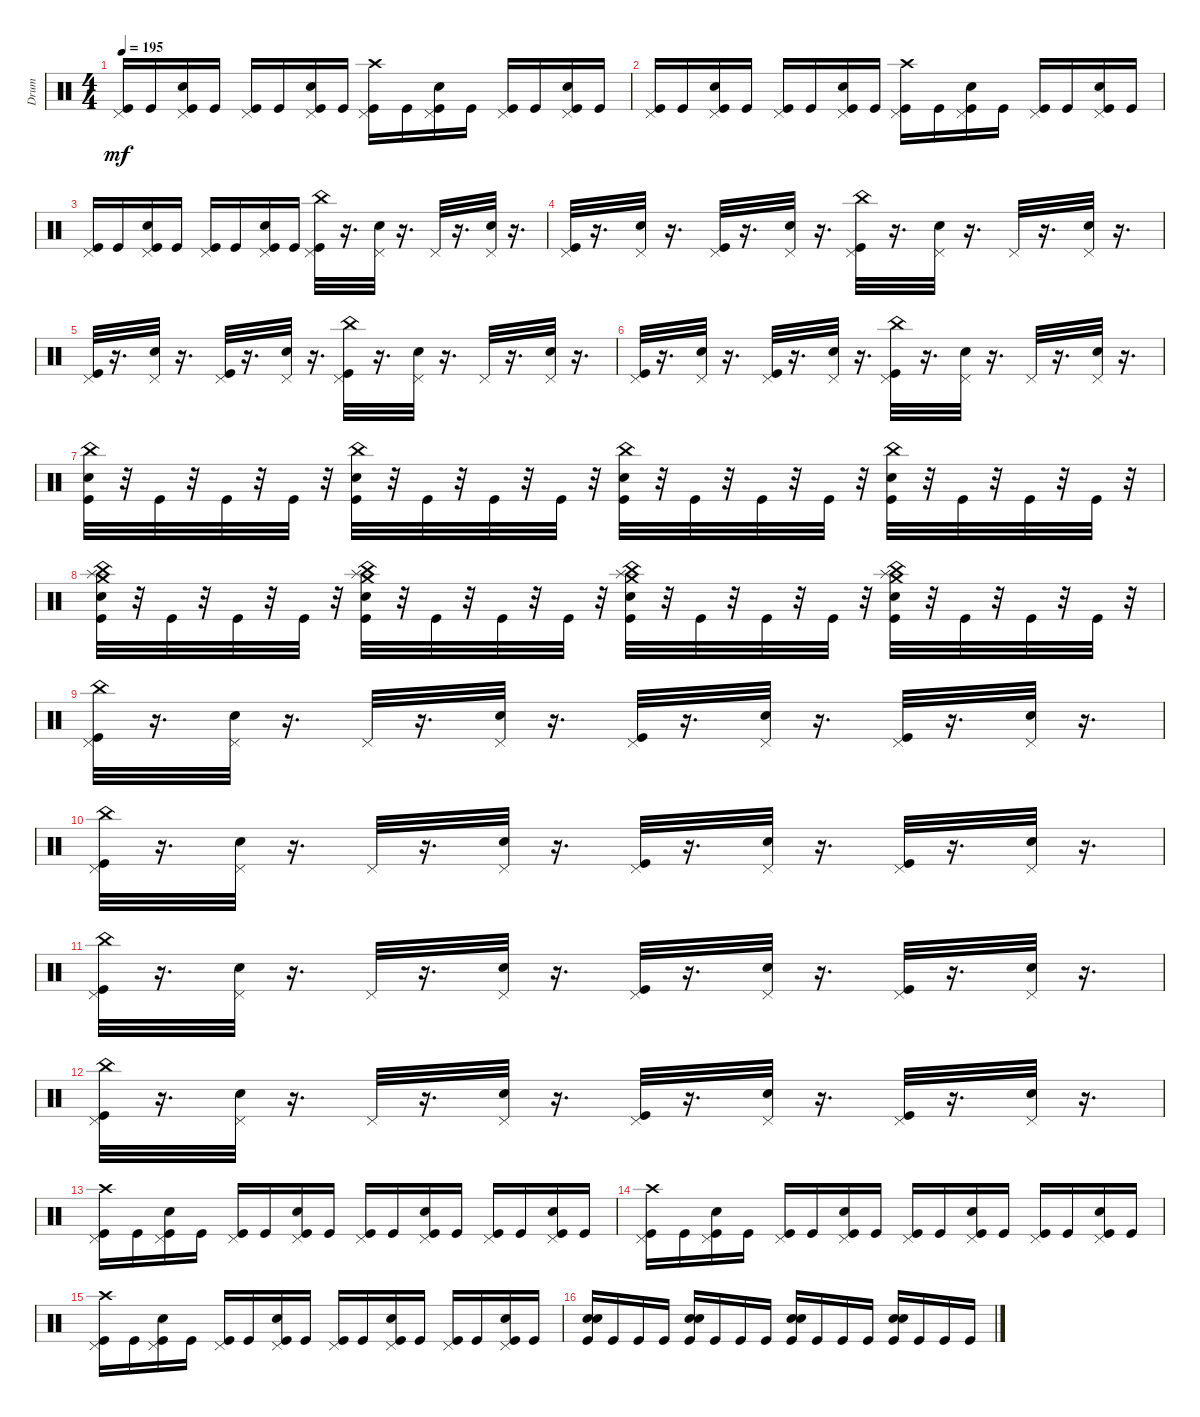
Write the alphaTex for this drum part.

\track ("Drum" "Drum") {instrument percussion}
\staff {score}
\articulation defaults
\ts (4 4)
\tempo 195
\clef neutral
\ks c
("Pedal Hi-Hat (hit)" "Kick (hit)").16{dy mf} "Kick (hit)".16 ("Pedal Hi-Hat (hit)" "Snare (hit) 2" "Kick (hit)").16 "Kick (hit)".16 ("Pedal Hi-Hat (hit)" "Kick (hit)").16 "Kick (hit)".16 ("Pedal Hi-Hat (hit)" "Snare (hit) 2" "Kick (hit)").16 "Kick (hit)".16 ("Crash high (hit)" "Pedal Hi-Hat (hit)" "Kick (hit)").16 "Kick (hit)".16 ("Pedal Hi-Hat (hit)" "Snare (hit) 2" "Kick (hit)").16 "Kick (hit)".16 ("Pedal Hi-Hat (hit)" "Kick (hit)").16 "Kick (hit)".16 ("Pedal Hi-Hat (hit)" "Snare (hit) 2" "Kick (hit)").16 "Kick (hit)".16 |
("Pedal Hi-Hat (hit)" "Kick (hit)").16 "Kick (hit)".16 ("Pedal Hi-Hat (hit)" "Snare (hit) 2" "Kick (hit)").16 "Kick (hit)".16 ("Pedal Hi-Hat (hit)" "Kick (hit)").16 "Kick (hit)".16 ("Pedal Hi-Hat (hit)" "Snare (hit) 2" "Kick (hit)").16 "Kick (hit)".16 ("Crash high (hit)" "Pedal Hi-Hat (hit)" "Kick (hit)").16 "Kick (hit)".16 ("Pedal Hi-Hat (hit)" "Snare (hit) 2" "Kick (hit)").16 "Kick (hit)".16 ("Pedal Hi-Hat (hit)" "Kick (hit)").16 "Kick (hit)".16 ("Pedal Hi-Hat (hit)" "Snare (hit) 2" "Kick (hit)").16 "Kick (hit)".16 |
("Pedal Hi-Hat (hit)" "Kick (hit)").16 "Kick (hit)".16 ("Pedal Hi-Hat (hit)" "Snare (hit) 2" "Kick (hit)").16 "Kick (hit)".16 ("Pedal Hi-Hat (hit)" "Kick (hit)").16 "Kick (hit)".16 ("Pedal Hi-Hat (hit)" "Snare (hit) 2" "Kick (hit)").16 "Kick (hit)".16 ("Pedal Hi-Hat (hit)" "Kick (hit)" "China (hit)").32 r.16{d} ("Pedal Hi-Hat (hit)" "Snare (hit) 2").32 r.16{d} "Pedal Hi-Hat (hit)".32 r.16{d} ("Pedal Hi-Hat (hit)" "Snare (hit) 2").32 r.16{d} |
("Pedal Hi-Hat (hit)" "Kick (hit)").32 r.16{d} ("Pedal Hi-Hat (hit)" "Snare (hit) 2").32 r.16{d} ("Kick (hit)" "Pedal Hi-Hat (hit)").32 r.16{d} ("Pedal Hi-Hat (hit)" "Snare (hit) 2").32 r.16{d} ("China (hit)" "Pedal Hi-Hat (hit)" "Kick (hit)").32 r.16{d} ("Pedal Hi-Hat (hit)" "Snare (hit) 2").32 r.16{d} "Pedal Hi-Hat (hit)".32 r.16{d} ("Pedal Hi-Hat (hit)" "Snare (hit) 2").32 r.16{d} |
("Pedal Hi-Hat (hit)" "Kick (hit)").32 r.16{d} ("Pedal Hi-Hat (hit)" "Snare (hit) 2").32 r.16{d} ("Kick (hit)" "Pedal Hi-Hat (hit)").32 r.16{d} ("Pedal Hi-Hat (hit)" "Snare (hit) 2").32 r.16{d} ("China (hit)" "Pedal Hi-Hat (hit)" "Kick (hit)").32 r.16{d} ("Pedal Hi-Hat (hit)" "Snare (hit) 2").32 r.16{d} "Pedal Hi-Hat (hit)".32 r.16{d} ("Pedal Hi-Hat (hit)" "Snare (hit) 2").32 r.16{d} |
("Pedal Hi-Hat (hit)" "Kick (hit)").32 r.16{d} ("Pedal Hi-Hat (hit)" "Snare (hit) 2").32 r.16{d} ("Kick (hit)" "Pedal Hi-Hat (hit)").32 r.16{d} ("Pedal Hi-Hat (hit)" "Snare (hit) 2").32 r.16{d} ("China (hit)" "Pedal Hi-Hat (hit)" "Kick (hit)").32 r.16{d} ("Pedal Hi-Hat (hit)" "Snare (hit) 2").32 r.16{d} "Pedal Hi-Hat (hit)".32 r.16{d} ("Pedal Hi-Hat (hit)" "Snare (hit) 2").32 r.16{d} |
("China (hit)" "Snare (hit) 2" "Kick (hit)").32 r.32 "Kick (hit)".32 r.32 "Kick (hit)".32 r.32 "Kick (hit)".32 r.32 ("Snare (hit) 2" "China (hit)" "Kick (hit)").32 r.32 "Kick (hit)".32 r.32 "Kick (hit)".32 r.32 "Kick (hit)".32 r.32 ("Snare (hit) 2" "China (hit)" "Kick (hit)").32 r.32 "Kick (hit)".32 r.32 "Kick (hit)".32 r.32 "Kick (hit)".32 r.32 ("Snare (hit) 2" "China (hit)" "Kick (hit)").32 r.32 "Kick (hit)".32 r.32 "Kick (hit)".32 r.32 "Kick (hit)".32 r.32 |
("Splash (hit)" "Crash medium (hit)" "Snare (hit) 2" "China (hit)" "Kick (hit)").32 r.32 "Kick (hit)".32 r.32 "Kick (hit)".32 r.32 "Kick (hit)".32 r.32 ("Splash (hit)" "Crash medium (hit)" "Snare (hit) 2" "China (hit)" "Kick (hit)").32 r.32 "Kick (hit)".32 r.32 "Kick (hit)".32 r.32 "Kick (hit)".32 r.32 ("Splash (hit)" "Crash medium (hit)" "Snare (hit) 2" "China (hit)" "Kick (hit)").32 r.32 "Kick (hit)".32 r.32 "Kick (hit)".32 r.32 "Kick (hit)".32 r.32 ("Splash (hit)" "Crash medium (hit)" "Snare (hit) 2" "China (hit)" "Kick (hit)").32 r.32 "Kick (hit)".32 r.32 "Kick (hit)".32 r.32 "Kick (hit)".32 r.32 |
("Pedal Hi-Hat (hit)" "Kick (hit)" "China (hit)").32 r.16{d} ("Pedal Hi-Hat (hit)" "Snare (hit) 2").32 r.16{d} "Pedal Hi-Hat (hit)".32 r.16{d} ("Pedal Hi-Hat (hit)" "Snare (hit) 2").32 r.16{d} ("Pedal Hi-Hat (hit)" "Kick (hit)").32 r.16{d} ("Pedal Hi-Hat (hit)" "Snare (hit) 2").32 r.16{d} ("Kick (hit)" "Pedal Hi-Hat (hit)").32 r.16{d} ("Pedal Hi-Hat (hit)" "Snare (hit) 2").32 r.16{d} |
("Pedal Hi-Hat (hit)" "Kick (hit)" "China (hit)").32 r.16{d} ("Pedal Hi-Hat (hit)" "Snare (hit) 2").32 r.16{d} "Pedal Hi-Hat (hit)".32 r.16{d} ("Pedal Hi-Hat (hit)" "Snare (hit) 2").32 r.16{d} ("Pedal Hi-Hat (hit)" "Kick (hit)").32 r.16{d} ("Pedal Hi-Hat (hit)" "Snare (hit) 2").32 r.16{d} ("Kick (hit)" "Pedal Hi-Hat (hit)").32 r.16{d} ("Pedal Hi-Hat (hit)" "Snare (hit) 2").32 r.16{d} |
("Pedal Hi-Hat (hit)" "Kick (hit)" "China (hit)").32 r.16{d} ("Pedal Hi-Hat (hit)" "Snare (hit) 2").32 r.16{d} "Pedal Hi-Hat (hit)".32 r.16{d} ("Pedal Hi-Hat (hit)" "Snare (hit) 2").32 r.16{d} ("Pedal Hi-Hat (hit)" "Kick (hit)").32 r.16{d} ("Pedal Hi-Hat (hit)" "Snare (hit) 2").32 r.16{d} ("Kick (hit)" "Pedal Hi-Hat (hit)").32 r.16{d} ("Pedal Hi-Hat (hit)" "Snare (hit) 2").32 r.16{d} |
("Pedal Hi-Hat (hit)" "Kick (hit)" "China (hit)").32 r.16{d} ("Pedal Hi-Hat (hit)" "Snare (hit) 2").32 r.16{d} "Pedal Hi-Hat (hit)".32 r.16{d} ("Pedal Hi-Hat (hit)" "Snare (hit) 2").32 r.16{d} ("Pedal Hi-Hat (hit)" "Kick (hit)").32 r.16{d} ("Pedal Hi-Hat (hit)" "Snare (hit) 2").32 r.16{d} ("Kick (hit)" "Pedal Hi-Hat (hit)").32 r.16{d} ("Pedal Hi-Hat (hit)" "Snare (hit) 2").32 r.16{d} |
("Crash high (hit)" "Pedal Hi-Hat (hit)" "Kick (hit)").16 "Kick (hit)".16 ("Pedal Hi-Hat (hit)" "Snare (hit) 2" "Kick (hit)").16 "Kick (hit)".16 ("Pedal Hi-Hat (hit)" "Kick (hit)").16 "Kick (hit)".16 ("Pedal Hi-Hat (hit)" "Snare (hit) 2" "Kick (hit)").16 "Kick (hit)".16 ("Pedal Hi-Hat (hit)" "Kick (hit)").16 "Kick (hit)".16 ("Pedal Hi-Hat (hit)" "Snare (hit) 2" "Kick (hit)").16 "Kick (hit)".16 ("Pedal Hi-Hat (hit)" "Kick (hit)").16 "Kick (hit)".16 ("Pedal Hi-Hat (hit)" "Snare (hit) 2" "Kick (hit)").16 "Kick (hit)".16 |
("Crash high (hit)" "Pedal Hi-Hat (hit)" "Kick (hit)").16 "Kick (hit)".16 ("Pedal Hi-Hat (hit)" "Snare (hit) 2" "Kick (hit)").16 "Kick (hit)".16 ("Pedal Hi-Hat (hit)" "Kick (hit)").16 "Kick (hit)".16 ("Pedal Hi-Hat (hit)" "Snare (hit) 2" "Kick (hit)").16 "Kick (hit)".16 ("Pedal Hi-Hat (hit)" "Kick (hit)").16 "Kick (hit)".16 ("Pedal Hi-Hat (hit)" "Snare (hit) 2" "Kick (hit)").16 "Kick (hit)".16 ("Pedal Hi-Hat (hit)" "Kick (hit)").16 "Kick (hit)".16 ("Pedal Hi-Hat (hit)" "Snare (hit) 2" "Kick (hit)").16 "Kick (hit)".16 |
("Crash high (hit)" "Pedal Hi-Hat (hit)" "Kick (hit)").16 "Kick (hit)".16 ("Pedal Hi-Hat (hit)" "Snare (hit) 2" "Kick (hit)").16 "Kick (hit)".16 ("Pedal Hi-Hat (hit)" "Kick (hit)").16 "Kick (hit)".16 ("Pedal Hi-Hat (hit)" "Snare (hit) 2" "Kick (hit)").16 "Kick (hit)".16 ("Pedal Hi-Hat (hit)" "Kick (hit)").16 "Kick (hit)".16 ("Pedal Hi-Hat (hit)" "Snare (hit) 2" "Kick (hit)").16 "Kick (hit)".16 ("Pedal Hi-Hat (hit)" "Kick (hit)").16 "Kick (hit)".16 ("Pedal Hi-Hat (hit)" "Snare (hit) 2" "Kick (hit)").16 "Kick (hit)".16 |
("Snare (hit) 2" "Kick (hit)" "Snare (hit) 2").16 "Kick (hit)".16 "Kick (hit)".16 "Kick (hit)".16 ("Snare (hit) 2" "Kick (hit)" "Snare (hit) 2").16 "Kick (hit)".16 "Kick (hit)".16 "Kick (hit)".16 ("Snare (hit) 2" "Kick (hit)" "Snare (hit) 2").16 "Kick (hit)".16 "Kick (hit)".16 "Kick (hit)".16 ("Snare (hit) 2" "Kick (hit)" "Snare (hit) 2").16 "Kick (hit)".16 "Kick (hit)".16 "Kick (hit)".16
